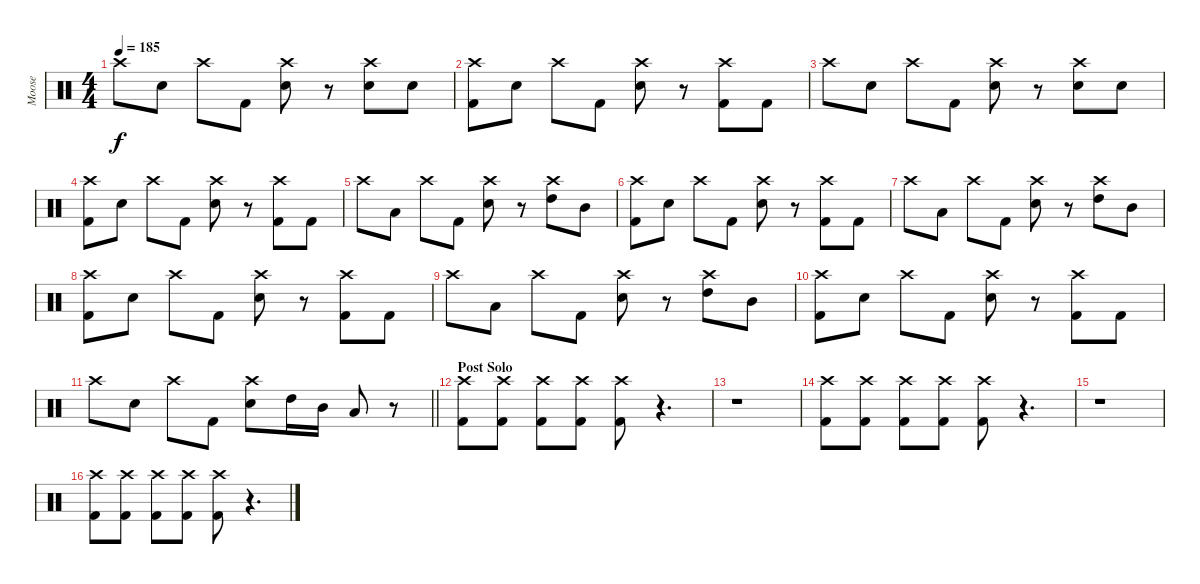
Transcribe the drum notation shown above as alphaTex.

\track ("Moose" "Moose") {instrument percussion}
\staff {score}
\articulation defaults
\ts (4 4)
\tempo 185
\clef neutral
\ks c "Crash high (hit)".8{dy f} "Electric Snare (hit)".8 "Crash high (hit)".8 "Kick (hit) 2".8
("Crash high (hit)" "Electric Snare (hit)").8 r.8 ("Crash high (hit)" "Electric Snare (hit)").8 "Electric Snare (hit)".8 |
("Crash high (hit)" "Kick (hit) 2").8 "Electric Snare (hit)".8 "Crash high (hit)".8 "Kick (hit) 2".8 ("Crash high (hit)" "Electric Snare (hit)").8 r.8 ("Crash high (hit)" "Kick (hit) 2").8 "Kick (hit) 2".8 |
"Crash high (hit)".8 "Electric Snare (hit)".8 "Crash high (hit)".8 "Kick (hit) 2".8 ("Crash high (hit)" "Electric Snare (hit)").8 r.8 ("Crash high (hit)" "Electric Snare (hit)").8 "Electric Snare (hit)".8 |
("Crash high (hit)" "Kick (hit) 2").8 "Electric Snare (hit)".8 "Crash high (hit)".8 "Kick (hit) 2".8 ("Crash high (hit)" "Electric Snare (hit)").8 r.8 ("Crash high (hit)" "Kick (hit) 2").8 "Kick (hit) 2".8 |
"Crash high (hit)".8 "Low Tom (hit)".8 "Crash high (hit)".8 "Kick (hit) 2".8 ("Crash high (hit)" "Electric Snare (hit)").8 r.8 ("Crash high (hit)" "High Tom (hit)").8 "Mid Tom (hit)".8 |
("Crash high (hit)" "Kick (hit) 2").8 "Electric Snare (hit)".8 "Crash high (hit)".8 "Kick (hit) 2".8 ("Crash high (hit)" "Electric Snare (hit)").8 r.8 ("Crash high (hit)" "Kick (hit) 2").8 "Kick (hit) 2".8 |
"Crash high (hit)".8 "Low Tom (hit)".8 "Crash high (hit)".8 "Kick (hit) 2".8 ("Crash high (hit)" "Electric Snare (hit)").8 r.8 ("Crash high (hit)" "High Tom (hit)").8 "Mid Tom (hit)".8 |
("Crash high (hit)" "Kick (hit) 2").8 "Electric Snare (hit)".8 "Crash high (hit)".8 "Kick (hit) 2".8 ("Crash high (hit)" "Electric Snare (hit)").8 r.8 ("Crash high (hit)" "Kick (hit) 2").8 "Kick (hit) 2".8 |
"Crash high (hit)".8 "Low Tom (hit)".8 "Crash high (hit)".8 "Kick (hit) 2".8 ("Crash high (hit)" "Electric Snare (hit)").8 r.8 ("Crash high (hit)" "High Tom (hit)").8 "Mid Tom (hit)".8 |
("Crash high (hit)" "Kick (hit) 2").8 "Electric Snare (hit)".8 "Crash high (hit)".8 "Kick (hit) 2".8 ("Crash high (hit)" "Electric Snare (hit)").8 r.8 ("Crash high (hit)" "Kick (hit) 2").8 "Kick (hit) 2".8 |
\barLineRight lightlight "Crash high (hit)".8 "Electric Snare (hit)".8 "Crash high (hit)".8 "Kick (hit) 2".8
("Crash high (hit)" "Electric Snare (hit)").8 "High Tom (hit)".16 "Mid Tom (hit)".16 "Low Tom (hit)".8 r.8 |
\section ("" "Post Solo")
("Crash high (hit)" "Kick (hit) 2").8 ("Crash high (hit)" "Kick (hit) 2").8 ("Crash high (hit)" "Kick (hit) 2").8 ("Crash high (hit)" "Kick (hit) 2").8 ("Crash high (hit)" "Kick (hit) 2").8 r.4{d} |
r.1 |
("Crash high (hit)" "Kick (hit) 2").8 ("Crash high (hit)" "Kick (hit) 2").8 ("Crash high (hit)" "Kick (hit) 2").8 ("Crash high (hit)" "Kick (hit) 2").8 ("Crash high (hit)" "Kick (hit) 2").8 r.4{d} |
r.1 |
("Crash high (hit)" "Kick (hit) 2").8 ("Crash high (hit)" "Kick (hit) 2").8 ("Crash high (hit)" "Kick (hit) 2").8 ("Crash high (hit)" "Kick (hit) 2").8 ("Crash high (hit)" "Kick (hit) 2").8 r.4{d}
